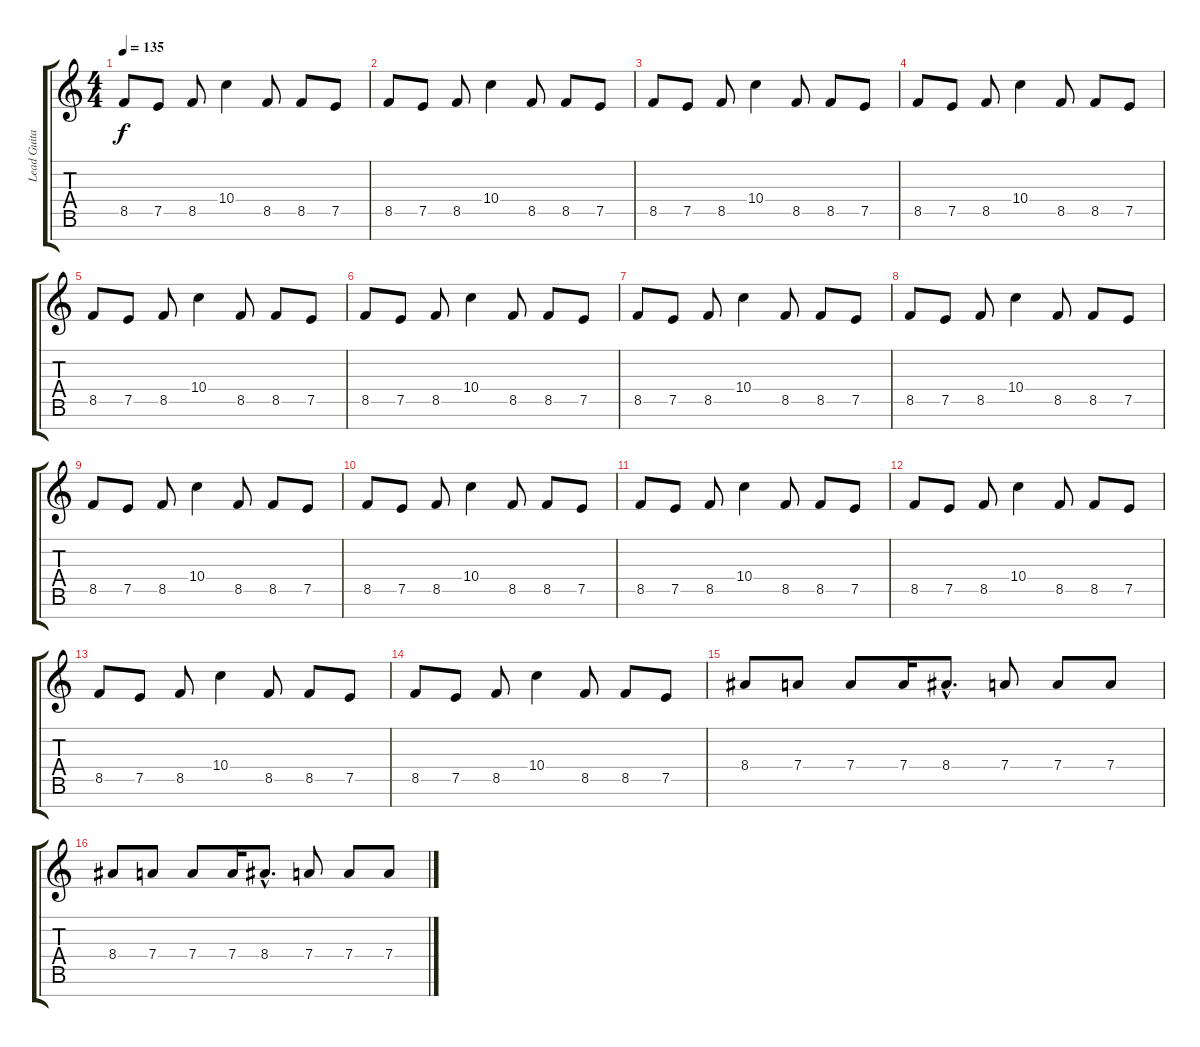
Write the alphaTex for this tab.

\track ("Lead Guitar II" "Lead Guita") {instrument distortionguitar}
\staff {score tabs}
\tuning (E4 B3 G3 D3 A2 E2 B1) {hide}
\ts (4 4)
\tempo 135
\clef g2
\ks c
8.5.8{dy f} 7.5.8 8.5.8 10.4.4 8.5.8 8.5.8 7.5.8 |
8.5.8 7.5.8 8.5.8 10.4.4 8.5.8 8.5.8 7.5.8 |
8.5.8 7.5.8 8.5.8 10.4.4 8.5.8 8.5.8 7.5.8 |
8.5.8 7.5.8 8.5.8 10.4.4 8.5.8 8.5.8 7.5.8 |
8.5.8 7.5.8 8.5.8 10.4.4 8.5.8 8.5.8 7.5.8 |
8.5.8 7.5.8 8.5.8 10.4.4 8.5.8 8.5.8 7.5.8 |
8.5.8 7.5.8 8.5.8 10.4.4 8.5.8 8.5.8 7.5.8 |
8.5.8 7.5.8 8.5.8 10.4.4 8.5.8 8.5.8 7.5.8 |
8.5.8 7.5.8 8.5.8 10.4.4 8.5.8 8.5.8 7.5.8 |
8.5.8 7.5.8 8.5.8 10.4.4 8.5.8 8.5.8 7.5.8 |
8.5.8 7.5.8 8.5.8 10.4.4 8.5.8 8.5.8 7.5.8 |
8.5.8 7.5.8 8.5.8 10.4.4 8.5.8 8.5.8 7.5.8 |
8.5.8 7.5.8 8.5.8 10.4.4 8.5.8 8.5.8 7.5.8 |
8.5.8 7.5.8 8.5.8 10.4.4 8.5.8 8.5.8 7.5.8 |
8.4.8{volume 14 instrument distortionguitar} 7.4.8 7.4.8 7.4.16 8.4{hac}.8{d} 7.4.8 7.4.8 7.4.8 |
8.4.8 7.4.8 7.4.8 7.4.16 8.4{hac}.8{d} 7.4.8 7.4.8 7.4.8
